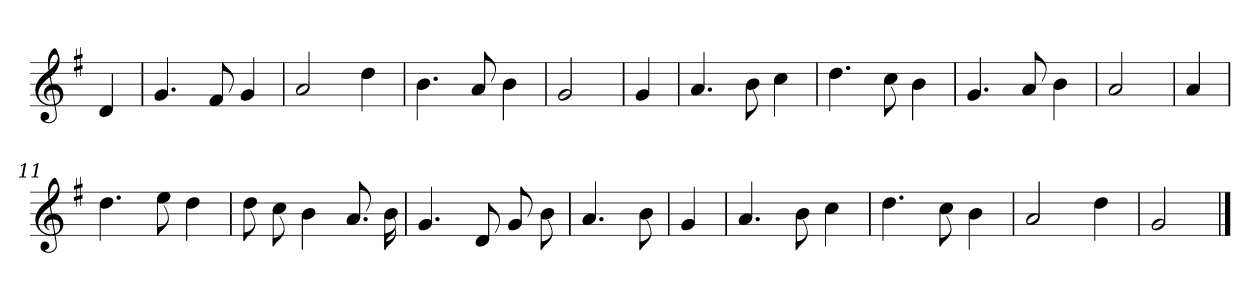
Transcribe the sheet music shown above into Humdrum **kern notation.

**kern
*part1
*staff1
*clefG2
*k[f#]
*G:
=
4d
=1
4.g
8f#
4g
=2
2a
4dd
=3
4.b
8a
4b
=4
2g
=5
4g
=6
4.a
8b
4cc
=7
4.dd
8cc
4b
=8
4.g
8a
4b
=9
2a
=10
4a
=11
4.dd
8ee
4dd
=12
8dd
8cc
4b
8.a
16b
=13
4.g
8d
8g
8b
=14
4.a
8b
=15
4g
=16
4.a
8b
4cc
=17
4.dd
8cc
4b
=18
2a
4dd
=19
2g
==
*-
